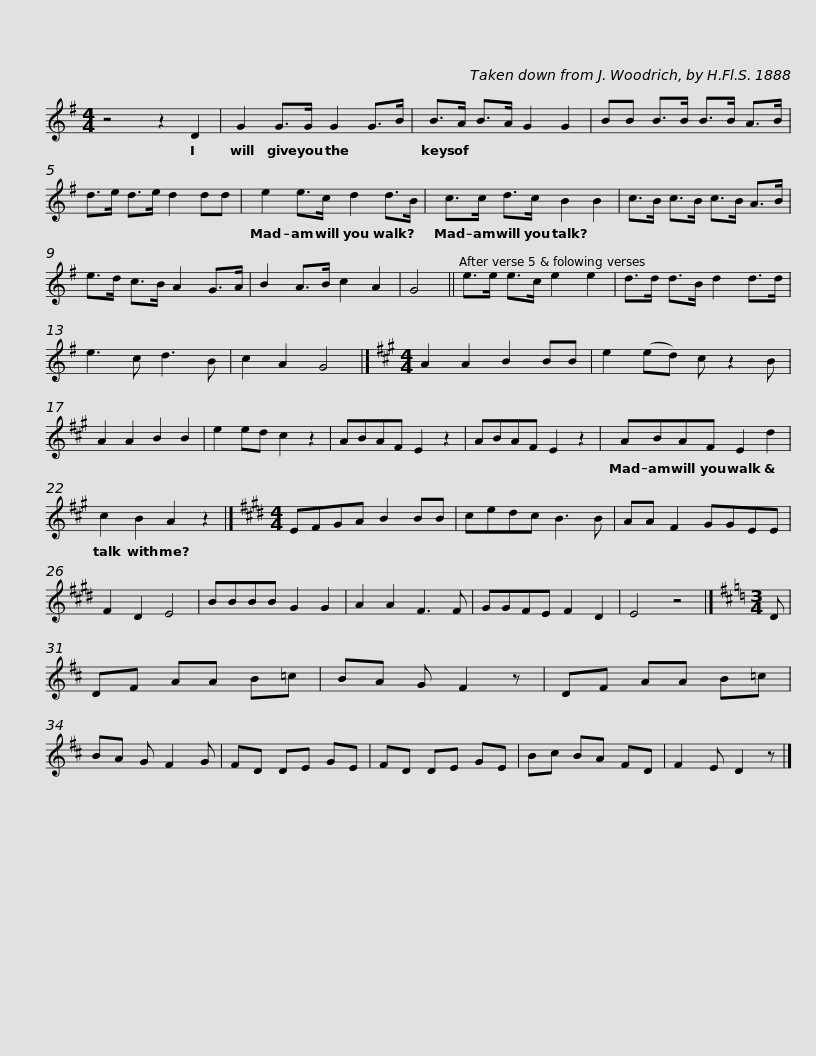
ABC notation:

X:1
L:1/8
M:4/4
I:linebreak $
K:G
V:1 treble
V:1
 z4 z2 D2 | G2 G>G G2 G>B | B>A B>A G2 G2 | BB B>B B>B A>B | d>e d>e d2 dd |$ %5
 e2 e>c d2 d>B | c>c d>c B2 B2 | c>B c>B c>B A>B | e>d c>B A2 G>A | B2 A>B c2 A2 |$ %10
 G4 || e>e e>c e2 e2 | d>d d>B d2 d>d | e3 c d3 B | c2 A2 G4 |] %15
[K:A][M:4/4] A2 A2 B2 BB | e2 (ed) c z2 B | A2 A2 B2 B2 |$ e2 ed c2 z2 |$ ABAF E2 z2 | %20
 ABAF E2 z2 | ABAF E2 d2 | c2 B2 A2 z2 |]$[K:E][M:4/4] EFGA B2 BB | cedc B3 B | %25
 AA F2 GGEE | F2 D2 E4 |$ BBBB G2 G2 | A2 A2 F3 F | GGFE F2 D2 | %30
 E4 z4 |][K:D][M:3/4] D | DF AA B=c | BA G F2 z | DF AA B=c |$ %35
 BA G F2 G |$ FD DE GE | FD DE GE | Bc BA FD | F2 E D2 z |] %40
